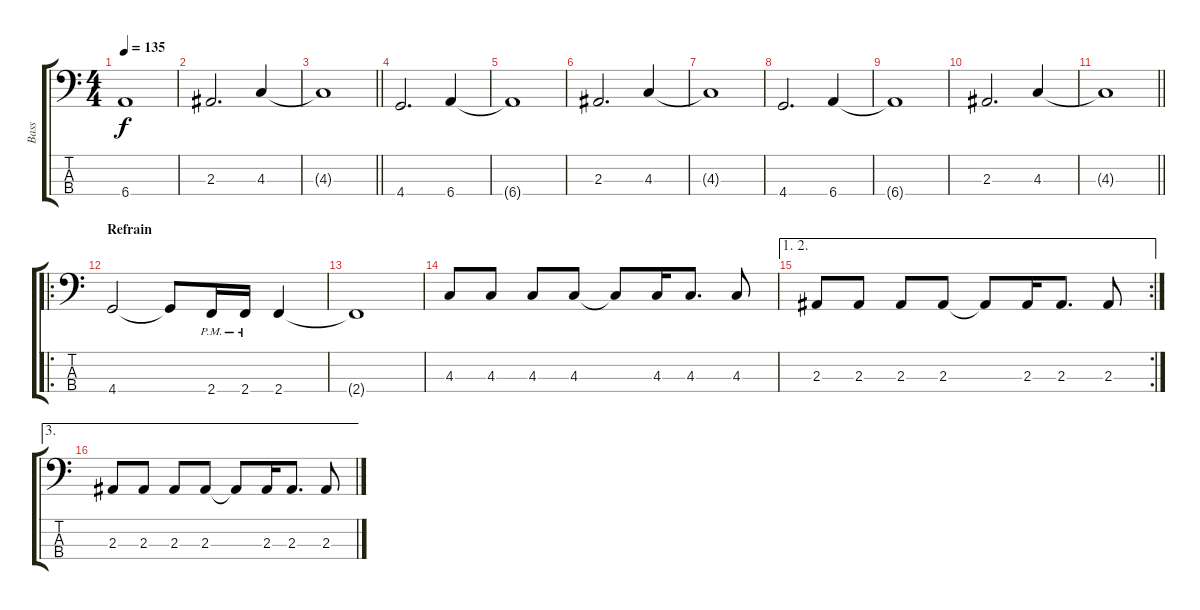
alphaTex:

\track ("Bass" "Bass") {instrument electricbassfinger}
\staff {score tabs}
\tuning (Gb2 Db2 Ab1 Eb1) {hide}
\ts (4 4)
\tempo 135
\clef f4
\ks c
6.4{t}.1{dy f} |
2.3.2{d} 4.3.4 |
\barLineRight lightlight
4.3{t}.1 |
4.4.2{d} 6.4.4 |
6.4{t}.1 |
2.3.2{d} 4.3.4 |
4.3{t}.1 |
4.4.2{d} 6.4.4 |
6.4{t}.1 |
2.3.2{d} 4.3.4 |
\barLineRight lightlight
4.3{t}.1 |
\ro
\section ("" "Refrain")
4.4.2 4.4{t}.8 2.4{pm}.16 2.4{pm}.16 2.4.4 |
2.4{t}.1 |
4.3.8 4.3.8 4.3.8 4.3.8 4.3{t}.8 4.3.16 4.3.8{d} 4.3.8 |
\ae (1 2)
\rc 2
2.3.8 2.3.8 2.3.8 2.3.8 2.3{t}.8 2.3.16 2.3.8{d} 2.3.8 |
\ae 3
2.3.8 2.3.8 2.3.8 2.3.8 2.3{t}.8 2.3.16 2.3.8{d} 2.3.8
